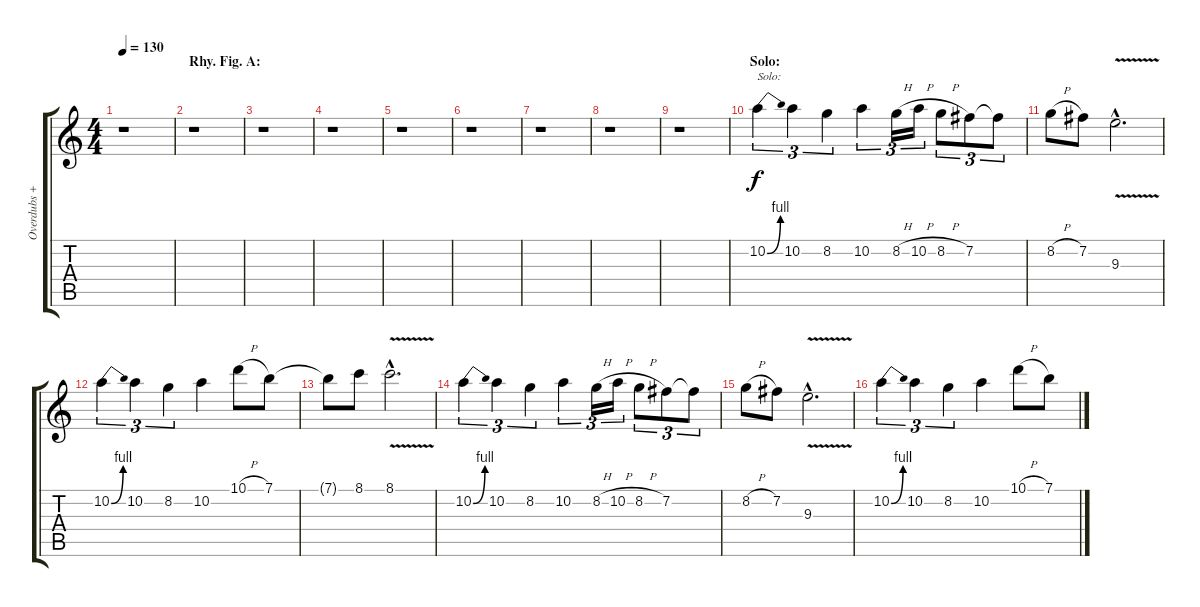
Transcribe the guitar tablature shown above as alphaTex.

\track ("Overdubs + Fills" "Overdubs +") {instrument distortionguitar}
\staff {score tabs}
\tuning (E4 B3 G3 D3 A2 E2) {hide}
\ts (4 4)
\tempo 130
\clef g2
\ks c
r.1{dy f} |
\section ("" "Rhy. Fig. A:")
r.1 |
r.1 |
r.1 |
r.1 |
r.1 |
r.1 |
r.1 |
r.1 |
\section ("" "Solo:")
10.2{be (bend 0 0 60 4)}.4{tu (3 2) txt "Solo:" volume 14} 10.2.4{tu (3 2)} 8.2.4{tu (3 2)} 10.2.4{tu (3 2)} 8.2{h}.16{tu (3 2)} 10.2{h}.16{tu (3 2)} 8.2{h}.8{tu (3 2)} 7.2.8{tu (3 2)} 7.2{t}.8{tu (3 2)} |
8.2{h}.8 7.2.8 9.3{v hac}.2{d} |
10.2{be (bend 0 0 60 4)}.4{tu (3 2)} 10.2.4{tu (3 2)} 8.2.4{tu (3 2)} 10.2.4 10.1{h}.8 7.1.8 |
7.1{t}.8 8.1.8 8.1{v hac}.2{d} |
10.2{be (bend 0 0 60 4)}.4{tu (3 2)} 10.2.4{tu (3 2)} 8.2.4{tu (3 2)} 10.2.4{tu (3 2)} 8.2{h}.16{tu (3 2)} 10.2{h}.16{tu (3 2)} 8.2{h}.8{tu (3 2)} 7.2.8{tu (3 2)} 7.2{t}.8{tu (3 2)} |
8.2{h}.8 7.2.8 9.3{v hac}.2{d} |
10.2{be (bend 0 0 60 4)}.4{tu (3 2)} 10.2.4{tu (3 2)} 8.2.4{tu (3 2)} 10.2.4 10.1{h}.8 7.1.8
